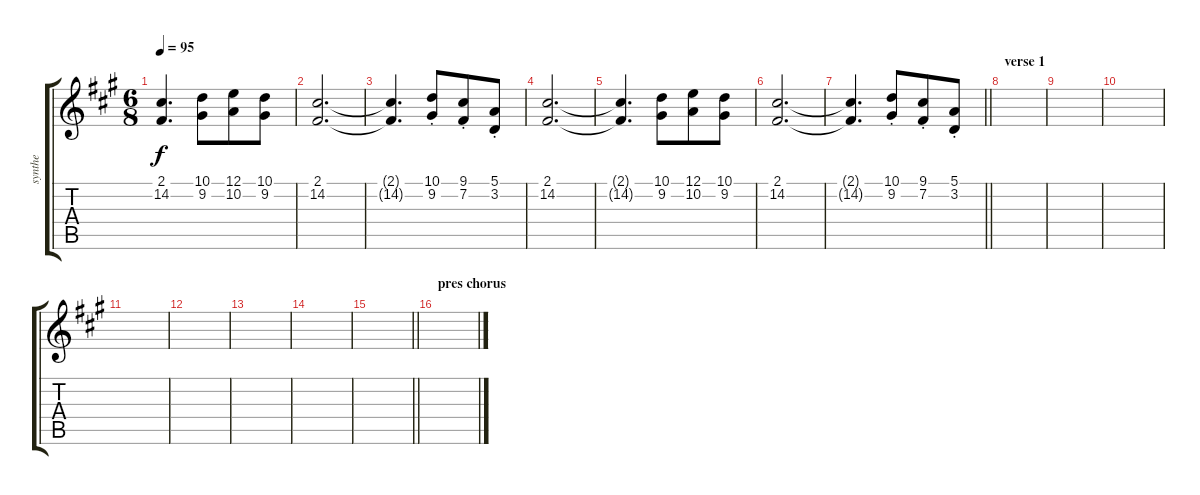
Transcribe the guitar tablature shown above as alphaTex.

\track ("synthe" "synthe") {instrument pad4choir}
\staff {score tabs}
\tuning (E4 B3 G3 D3 A2 E2) {hide}
\ts (6 8)
\tempo 95
\clef g2
\ks a
(2.1{t} 14.2{t}).4{d dy f} (10.1 9.2).8 (12.1 10.2).8 (10.1 9.2).8 |
(2.1 14.2).2{d} |
(2.1{t} 14.2{t}).4{d} (10.1{st} 9.2{st}).8 (9.1{st} 7.2{st}).8 (5.1{st} 3.2{st}).8 |
(2.1 14.2).2{d} |
(2.1{t} 14.2{t}).4{d} (10.1 9.2).8 (12.1 10.2).8 (10.1 9.2).8 |
(2.1 14.2).2{d} |
\barLineRight lightlight
(2.1{t} 14.2{t}).4{d} (10.1{st} 9.2{st}).8 (9.1{st} 7.2{st}).8 (5.1{st} 3.2{st}).8 |
\section ("" "verse 1")
|
|
|
|
|
|
|
\barLineRight lightlight
|
\section ("" "pres chorus")
